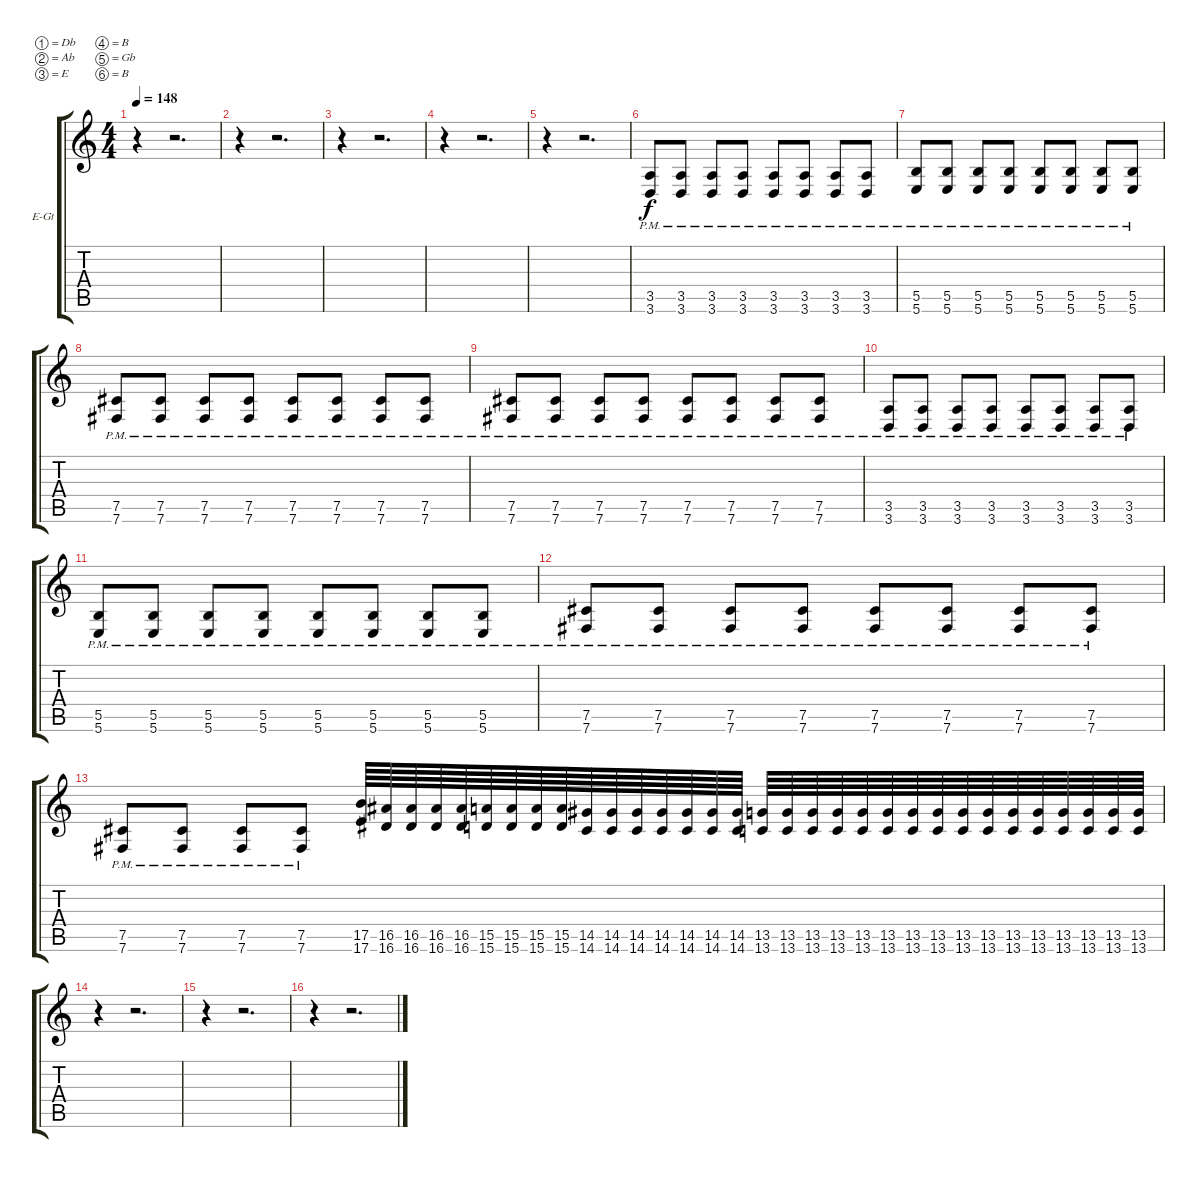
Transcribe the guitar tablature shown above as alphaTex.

\bracketExtendMode groupsimilarinstruments
\firstSystemTrackNameOrientation horizontal
\otherSystemsTrackNameOrientation horizontal
\track ("Electric Guitar" "E-Gt") {instrument distortionguitar}
\staff {score tabs}
\tuning (Db4 Ab3 E3 B2 Gb2 B1)
\ts (4 4)
\tempo 148
\clef g2
\ks c
r.4{dy f} r.2{d} |
r.4 r.2{d} |
r.4 r.2{d} |
r.4 r.2{d} |
r.4 r.2{d} |
(3.5{pm} 3.6{pm}).8 (3.5{pm} 3.6{pm}).8 (3.5{pm} 3.6{pm}).8 (3.5{pm} 3.6{pm}).8 (3.5{pm} 3.6{pm}).8 (3.5{pm} 3.6{pm}).8 (3.5{pm} 3.6{pm}).8 (3.5{pm} 3.6{pm}).8 |
(5.5{pm} 5.6{pm}).8 (5.5{pm} 5.6{pm}).8 (5.5{pm} 5.6{pm}).8 (5.5{pm} 5.6{pm}).8 (5.5{pm} 5.6{pm}).8 (5.5{pm} 5.6{pm}).8 (5.5{pm} 5.6{pm}).8 (5.5{pm} 5.6{pm}).8 |
(7.5{pm} 7.6{pm}).8 (7.5{pm} 7.6{pm}).8 (7.5{pm} 7.6{pm}).8 (7.5{pm} 7.6{pm}).8 (7.5{pm} 7.6{pm}).8 (7.5{pm} 7.6{pm}).8 (7.5{pm} 7.6{pm}).8 (7.5{pm} 7.6{pm}).8 |
(7.5{pm} 7.6{pm}).8 (7.5{pm} 7.6{pm}).8 (7.5{pm} 7.6{pm}).8 (7.5{pm} 7.6{pm}).8 (7.5{pm} 7.6{pm}).8 (7.5{pm} 7.6{pm}).8 (7.5{pm} 7.6{pm}).8 (7.5{pm} 7.6{pm}).8 |
(3.5{pm} 3.6{pm}).8 (3.5{pm} 3.6{pm}).8 (3.5{pm} 3.6{pm}).8 (3.5{pm} 3.6{pm}).8 (3.5{pm} 3.6{pm}).8 (3.5{pm} 3.6{pm}).8 (3.5{pm} 3.6{pm}).8 (3.5{pm} 3.6{pm}).8 |
(5.5{pm} 5.6{pm}).8 (5.5{pm} 5.6{pm}).8 (5.5{pm} 5.6{pm}).8 (5.5{pm} 5.6{pm}).8 (5.5{pm} 5.6{pm}).8 (5.5{pm} 5.6{pm}).8 (5.5{pm} 5.6{pm}).8 (5.5{pm} 5.6{pm}).8 |
(7.5{pm} 7.6{pm}).8 (7.5{pm} 7.6{pm}).8 (7.5{pm} 7.6{pm}).8 (7.5{pm} 7.6{pm}).8 (7.5{pm} 7.6{pm}).8 (7.5{pm} 7.6{pm}).8 (7.5{pm} 7.6{pm}).8 (7.5{pm} 7.6{pm}).8 |
(7.5{pm} 7.6{pm}).8 (7.5{pm} 7.6{pm}).8 (7.5{pm} 7.6{pm}).8 (7.5{pm} 7.6{pm}).8 (17.5 17.6).64 (16.5 16.6).64 (16.5 16.6).64 (16.5 16.6).64 (16.5 16.6).64 (15.5 15.6).64 (15.5 15.6).64 (15.5 15.6).64 (15.5 15.6).64 (14.5 14.6).64 (14.5 14.6).64 (14.5 14.6).64 (14.5 14.6).64 (14.5 14.6).64 (14.5 14.6).64 (14.5 14.6).64 (13.5 13.6).64 (13.5 13.6).64 (13.5 13.6).64 (13.5 13.6).64 (13.5 13.6).64 (13.5 13.6).64 (13.5 13.6).64 (13.5 13.6).64 (13.5 13.6).64 (13.5 13.6).64 (13.5 13.6).64 (13.5 13.6).64 (13.5 13.6).64 (13.5 13.6).64 (13.5 13.6).64 (13.5 13.6).64 |
r.4 r.2{d} |
r.4 r.2{d} |
r.4 r.2{d}
